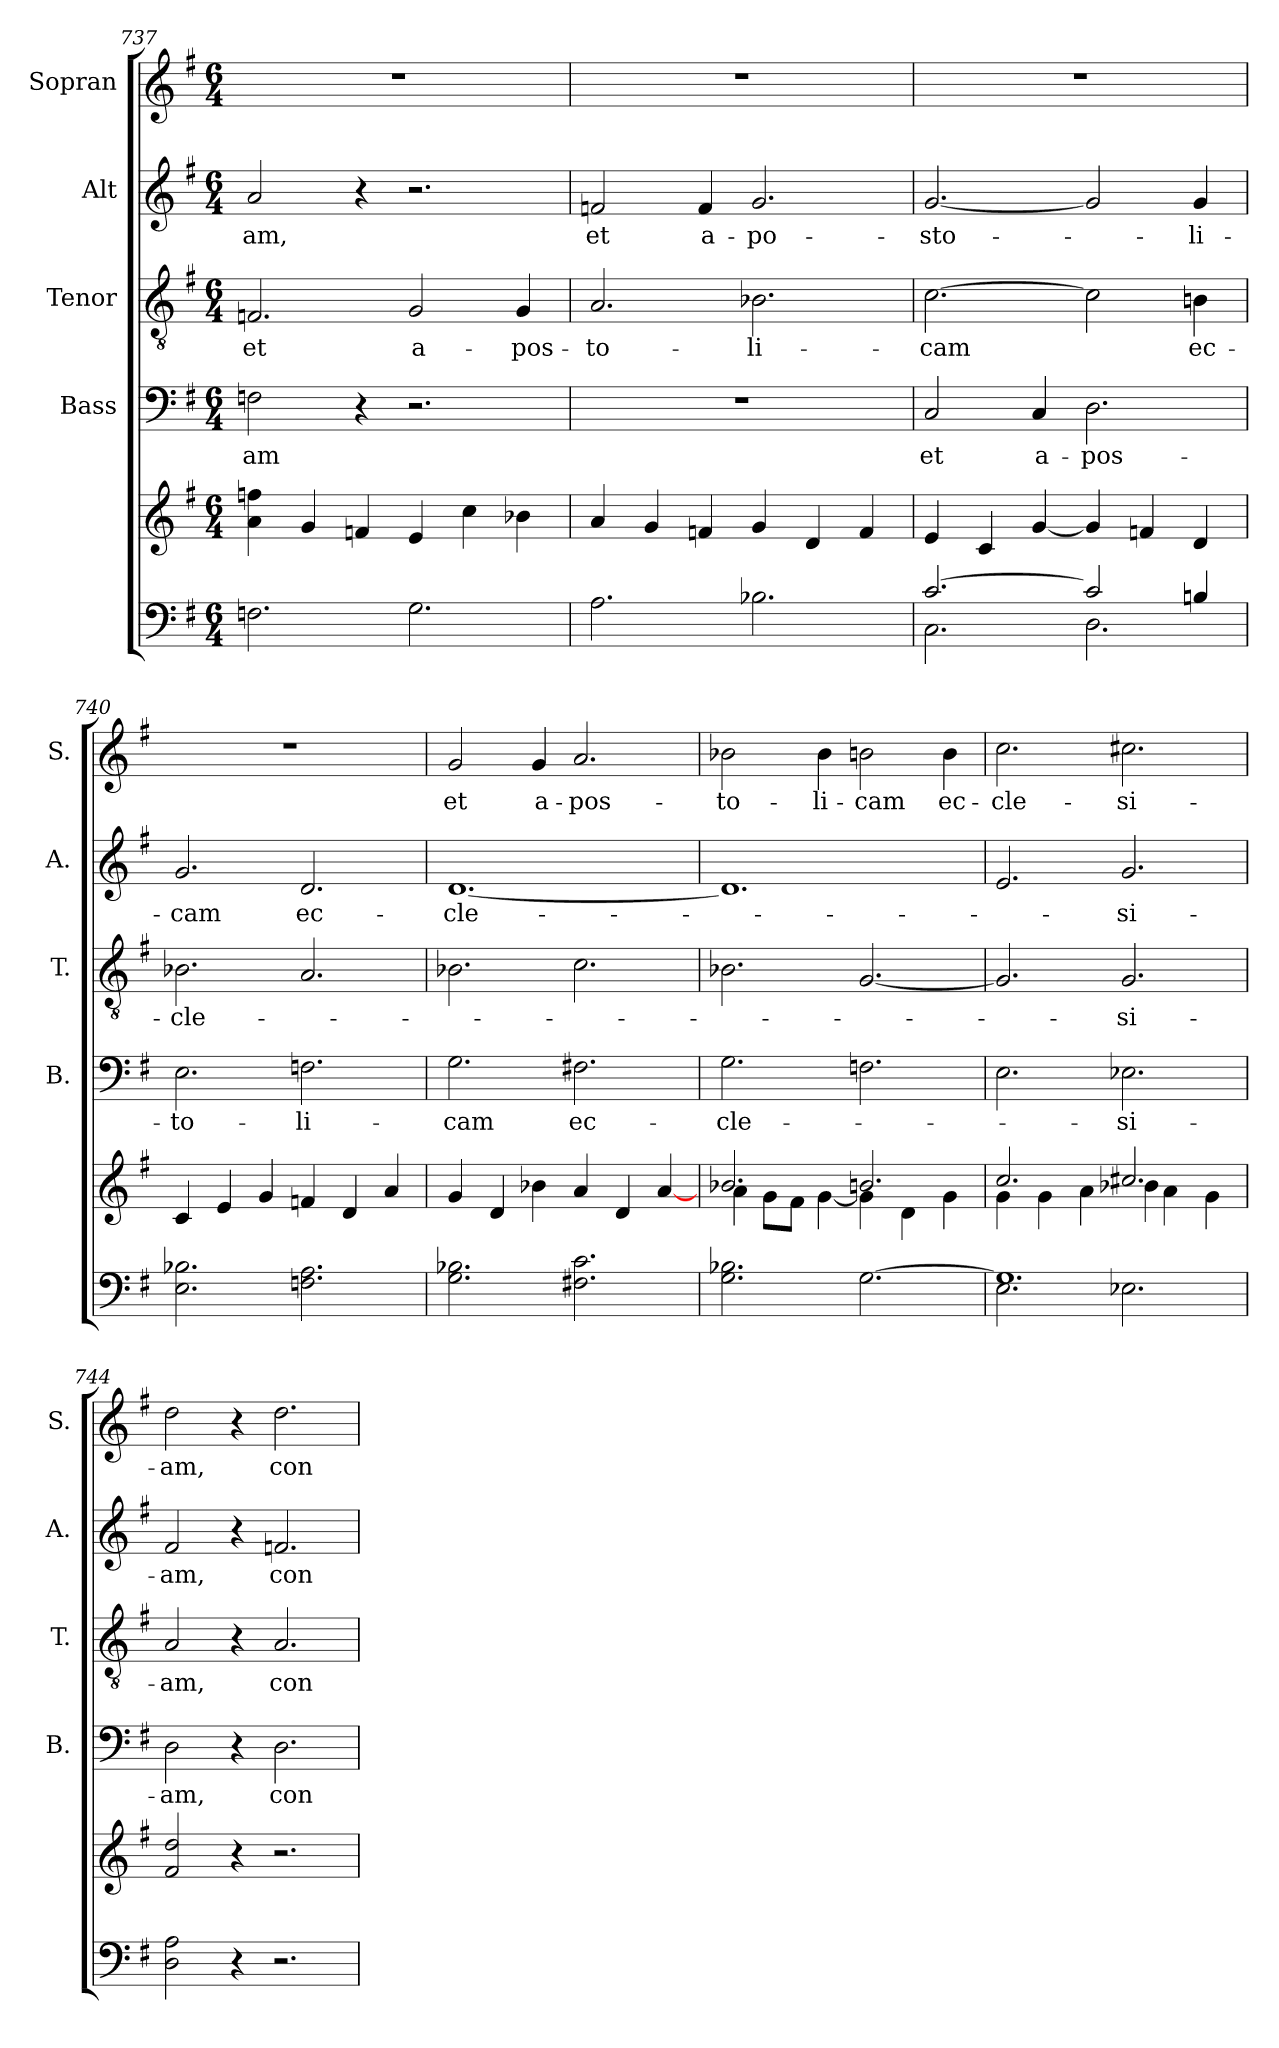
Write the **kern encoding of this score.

**kern	**kern	**kern	**text	**kern	**text	**kern	**text	**kern	**text
*part5	*part5	*part4	*part4	*part3	*part3	*part2	*part2	*part1	*part1
*staff6	*staff5	*staff4	*staff4	*staff3	*staff3	*staff2	*staff2	*staff1	*staff1
*	*	*I"Bass	*	*I"Tenor	*	*I"Alt	*	*I"Sopran	*
*	*	*I'B.	*	*I'T.	*	*I'A.	*	*I'S.	*
*clefF4	*clefG2	*clefF4	*	*clefGv2	*	*clefG2	*	*clefG2	*
*k[f#]	*k[f#]	*k[f#]	*	*k[f#]	*	*k[f#]	*	*k[f#]	*
*G:	*G:	*G:	*	*G:	*	*G:	*	*G:	*
*M6/4	*M6/4	*M6/4	*	*M6/4	*	*M6/4	*	*M6/4	*
=737	=737	=737	=737	=737	=737	=737	=737	=737	=737
!	!	!	!LO:LY:b	!	!LO:LY:b	!	!LO:LY:b	!	!
2.Fn\	4a\ 4ffn\	2Fn\	-am	2.Fn/	et	2a/	-am,	1.r	.
.	4g/	.	.	.	.	.	.	.	.
.	4fn/	4r	.	.	.	4r	.	.	.
!	!	!	!	!	!LO:LY:b	!	!	!	!
2.G\	4e/	2.r	.	2G/	a-	2.r	.	.	.
.	4cc\	.	.	.	.	.	.	.	.
!	!	!	!	!	!LO:LY:b	!	!	!	!
.	4b-X\	.	.	4G/	-pos-	.	.	.	.
=738	=738	=738	=738	=738	=738	=738	=738	=738	=738
!	!	!	!	!	!LO:LY:b	!	!LO:LY:b	!	!
2.A\	4a/	1.r	.	2.A/	-to-	2fn/	et	1.r	.
.	4g/	.	.	.	.	.	.	.	.
!	!	!	!	!	!	!	!LO:LY:b	!	!
.	4fn/	.	.	.	.	4f/	a-	.	.
!	!	!	!	!	!LO:LY:b	!	!LO:LY:b	!	!
2.B-X\	4g/	.	.	2.B-X\	-li-	2.g/	-po-	.	.
.	4d/	.	.	.	.	.	.	.	.
.	4f/	.	.	.	.	.	.	.	.
=739	=739	=739	=739	=739	=739	=739	=739	=739	=739
*^	*	*	*	*	*	*	*	*	*
!	!	!	!	!LO:LY:b	!	!LO:LY:b	!	!LO:LY:b	!	!
[>2.c/	2.C\	4e/	2C/	et	[2.c\	-cam	[2.g/	-sto-	1.r	.
.	.	4c/	.	.	.	.	.	.	.	.
!	!	!	!	!LO:LY:b	!	!	!	!	!	!
.	.	[4g/	4C/	a-	.	.	.	.	.	.
!	!	!	!	!LO:LY:b	!	!	!	!	!	!
2c/]	2.D\	4g/]	2.D\	-pos-	2c\]	.	2g/]	.	.	.
.	.	4fn/	.	.	.	.	.	.	.	.
!	!	!	!	!	!	!LO:LY:b	!	!LO:LY:b	!	!
4Bn/	.	4d/	.	.	4Bn\	ec-	4g/	-li-	.	.
*v	*v	*	*	*	*	*	*	*	*	*
!!LO:PB:g=z
=740	=740	=740	=740	=740	=740	=740	=740	=740	=740
!	!	!	!LO:LY:b	!	!LO:LY:b	!	!LO:LY:b	!	!
2.E\ 2.B-X\	4c/	2.E\	-to-	2.B-X\	-cle-	2.g/	-cam	1.r	.
.	4e/	.	.	.	.	.	.	.	.
.	4g/	.	.	.	.	.	.	.	.
!	!	!	!LO:LY:b	!	!	!	!LO:LY:b	!	!
2.Fn\ 2.A\	4fn/	2.Fn\	-li-	2.A/	.	2.d/	ec-	.	.
.	4d/	.	.	.	.	.	.	.	.
.	4a/	.	.	.	.	.	.	.	.
=741	=741	=741	=741	=741	=741	=741	=741	=741	=741
!	!	!	!LO:LY:b	!	!	!	!LO:LY:b	!	!LO:LY:b
2.G\ 2.B-X\	4g/	2.G\	-cam	2.B-X\	.	[1.d	-cle-	2g/	et
.	4d/	.	.	.	.	.	.	.	.
!	!	!	!	!	!	!	!	!	!LO:LY:b
.	4b-X\	.	.	.	.	.	.	4g/	a-
!	!	!	!LO:LY:b	!	!	!	!	!	!LO:LY:b
2.F#X\ 2.c\	4a/	2.F#X\	ec-	2.c\	.	.	.	2.a/	-pos-
.	4d/	.	.	.	.	.	.	.	.
.	[4a/	.	.	.	.	.	.	.	.
=742	=742	=742	=742	=742	=742	=742	=742	=742	=742
*	*^	*	*	*	*	*	*	*	*
!	!	!	!	!LO:LY:b	!	!	!	!	!	!LO:LY:b
2.G\ 2.B-X\	2.b-X/	4a\	2.G\	-cle-	2.B-X\	.	1.d]	.	2b-X\	-to-
.	.	8g\L	.	.	.	.	.	.	.	.
.	.	8f#\J	.	.	.	.	.	.	.	.
!	!	!	!	!	!	!	!	!	!	!LO:LY:b
.	.	[<4g\	.	.	.	.	.	.	4b-\	-li-
!	!	!	!	!	!	!	!	!	!	!LO:LY:b
[2.G\	2.bn/	4g\]	2.Fn\	.	[2.G/	.	.	.	2bn\	-cam
.	.	4d\	.	.	.	.	.	.	.	.
!	!	!	!	!	!	!	!	!	!	!LO:LY:b
.	.	4g\	.	.	.	.	.	.	4b\	ec-
=743	=743	=743	=743	=743	=743	=743	=743	=743	=743	=743
*^	*	*	*	*	*	*	*	*	*	*
!	!	!	!	!	!	!	!	!	!	!	!LO:LY:b
1.G]	2.E\	2.cc/	4g\	2.E\	.	2.G/]	.	2.e/	.	2.cc\	-cle-
.	.	.	4g\	.	.	.	.	.	.	.	.
.	.	.	4a\	.	.	.	.	.	.	.	.
!	!	!	!	!	!LO:LY:b	!	!LO:LY:b	!	!LO:LY:b	!	!LO:LY:b
.	2.E-X\	2.cc#X/	4b-X\	2.E-X\	-si-	2.G/	-si-	2.g/	-si-	2.cc#X\	-si-
.	.	.	4a\	.	.	.	.	.	.	.	.
.	.	.	4g\	.	.	.	.	.	.	.	.
*v	*v	*	*	*	*	*	*	*	*	*	*
!!LO:LB:g=z
=744	=744	=744	=744	=744	=744	=744	=744	=744	=744	=744
!	!	!	!	!LO:LY:b	!	!LO:LY:b	!	!LO:LY:b	!	!LO:LY:b
*	*v	*v	*	*	*	*	*	*	*	*
2D\ 2A\	2f#/ 2dd/	2D\	-am,	2A/	-am,	2f#/	-am,	2dd\	-am,
4r	4r	4r	.	4r	.	4r	.	4r	.
!	!	!	!LO:LY:b	!	!LO:LY:b	!	!LO:LY:b	!	!LO:LY:b
2.r	2.r	2.D\	con-	2.A/	con-	2.fn/	con-	2.dd\	con-
=	=	=	=	=	=	=	=	=	=
*-	*-	*-	*-	*-	*-	*-	*-	*-	*-
